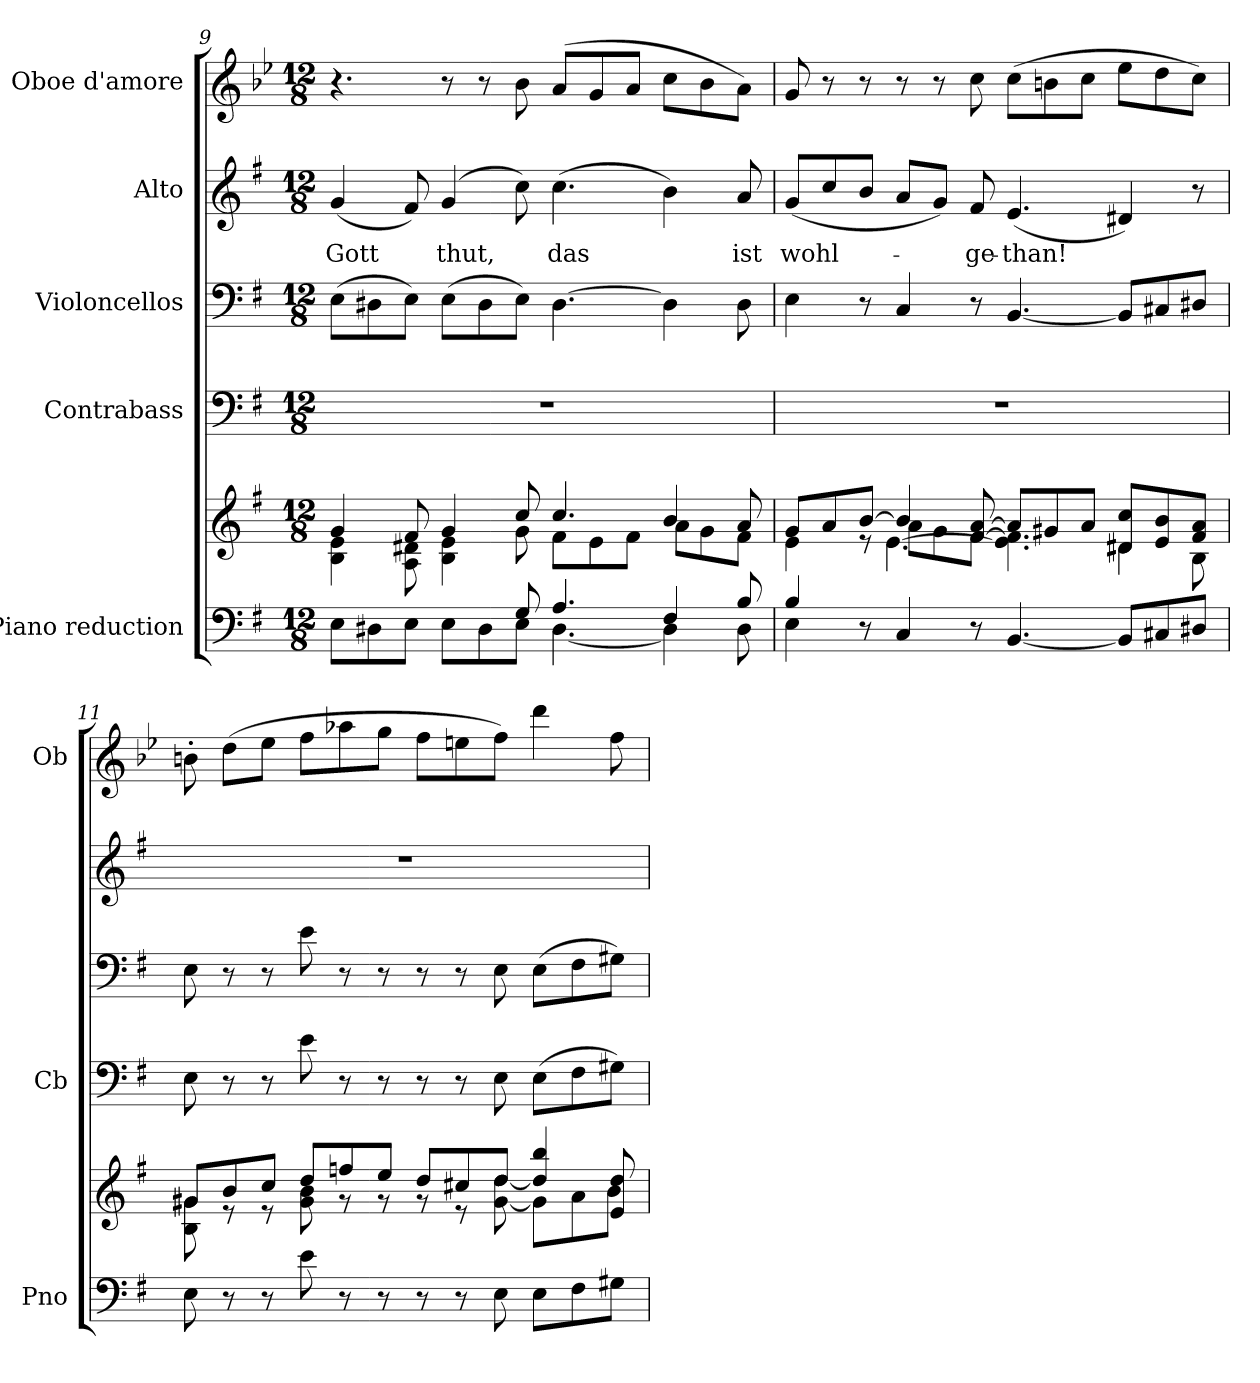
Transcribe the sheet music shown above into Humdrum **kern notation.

**kern	**kern	**kern	**kern	**kern	**text	**kern
*part5	*part5	*part4	*part3	*part2	*part2	*part1
*staff6	*staff5	*staff4	*staff3	*staff2	*staff2	*staff1
*I"Piano reduction	*	*I"Contrabass	*I"Violoncellos	*I"Alto	*	*I"Oboe d'amore
*I'Pno	*	*I'Cb	*	*	*	*I'Ob
*clefF4	*clefG2	*clefF4	*clefF4	*clefG2	*	*clefG2
*	*	*ITrd7c12	*	*	*	*ITrd2c3
*k[f#]	*k[f#]	*k[f#]	*k[f#]	*k[f#]	*	*k[f#]
*M12/8	*M12/8	*M12/8	*M12/8	*M12/8	*	*M12/8
=9	=9	=9	=9	=9	=9	=9
*^	*^	*	*	*	*	*
!	!	!	!	!	!	!	!LO:LY:b	!
4.ryy	8E\L	4g/	4B\ 4e\	1.r	(8E\L	(4g/	Gott	4.r
.	8D#X\	.	.	.	8D#X\	.	.	.
.	8E\J	8f#/	8A\ 8d#X\	.	8E\J)	8f#/)	.	.
!	!	!	!	!	!	!	!LO:LY:b	!
4ryy	8E\L	4g/	4B\ 4e\	.	(8E\L	(4g/	thut,	8r
.	8D#\	.	.	.	8D#\	.	.	8r
8G/	8E\J	8cc/	8g\	.	8E\J)	8cc\)	.	8g\
!	!	!	!	!	!	!	!LO:LY:b	!
4.A/	[4.D#\	4.cc/	8f#\L	.	[4.D#\	(4.cc\	das	(8f#/L
.	.	.	8e\	.	.	.	.	8e/
.	.	.	8f#\J	.	.	.	.	8f#/J
4F#/	4D#\]	4b/	8a\L	.	4D#\]	4b\)	.	8a\L
.	.	.	8g\	.	.	.	.	8g\
!	!	!	!	!	!	!	!LO:LY:b	!
8B/	8D#\	8a/	8f#\J	.	8D#\	8a/	ist	8f#\J)
=10	=10	=10	=10	=10	=10	=10	=10	=10
*	*	*	*^	*	*	*	*	*
!	!	!	!	!	!	!	!	!LO:LY:b	!
4B/	4E\	8g/L	4e\	4ryy	1.r	4E\	(8g/L	wohl-	8e/
.	.	8a/	.	.	.	.	8cc/	.	8r
1ryy	8r	[8b/J	8r	8ryy	.	8r	8b/J	.	8r
.	4C/	4b/]	8a\L	[4.e\	.	4C/	8a/L	.	8r
.	.	.	8g\	.	.	.	8g/J)	.	8r
!	!	!	!	!	!	!	!	!LO:LY:b	!
.	8r	[8f#/ [8a/	8f#\J	.	.	8r	8f#/	-ge-	8a\
!	!	!	!	!	!	!	!	!LO:LY:b	!
.	[4.BB/	8a/L]	4.e\] 4.f#\]	2.ryy	.	[4.BB/	(4.e/	-than!	(8a\L
.	.	8g#X/	.	.	.	.	.	.	8g#X\
.	.	8a/J	.	.	.	.	.	.	8a\J
.	8BB/L]	8d#X/ 8cc/L	4d#\	.	.	8BB/L]	4d#X/)	.	8cc\L
4ryy	8C#X/	8e/ 8b/	.	.	.	8C#X/	.	.	8b\
.	8D#X/J	8f#/ 8a/J	8B\	.	.	8D#X/J	8r	.	8a\J)
*	*	*	*v	*v	*	*	*	*	*
=11	=11	=11	=11	=11	=11	=11	=11	=11
*v	*v	*	*	*	*	*	*	*
8E\	8g#X/L	8B\ 8g#\	8EE\	8E\	1.r	.	8g#X'\
8r	8b/	8r	8r	8r	.	.	(8b\L
8r	8cc/J	8r	8r	8r	.	.	8cc\J
8e\	8dd/L	8g#\ 8b\	8E\	8e\	.	.	8dd\L
8r	8ffn/	8r	8r	8r	.	.	8ffn\
8r	8ee/J	8r	8r	8r	.	.	8ee\J
8r	8dd/L	8r	8r	8r	.	.	8dd\L
8r	8cc#X/	8r	8r	8r	.	.	8cc#X\
8E\	8dd/J	[8g#\ [>8dd\	8EE\	8E\	.	.	8dd\J)
8E\L	4dd/] 4bb/	8g#\L]	(8EE\L	(8E\L	.	.	4bb\
8F#\	.	8a\	8FF#\	8F#\	.	.	.
8G#X\J	8e/ 8dd/	8b\J	8GG#X\J)	8G#X\J)	.	.	8dd\
*	*v	*v	*	*	*	*	*
=	=	=	=	=	=	=
*-	*-	*-	*-	*-	*-	*-
